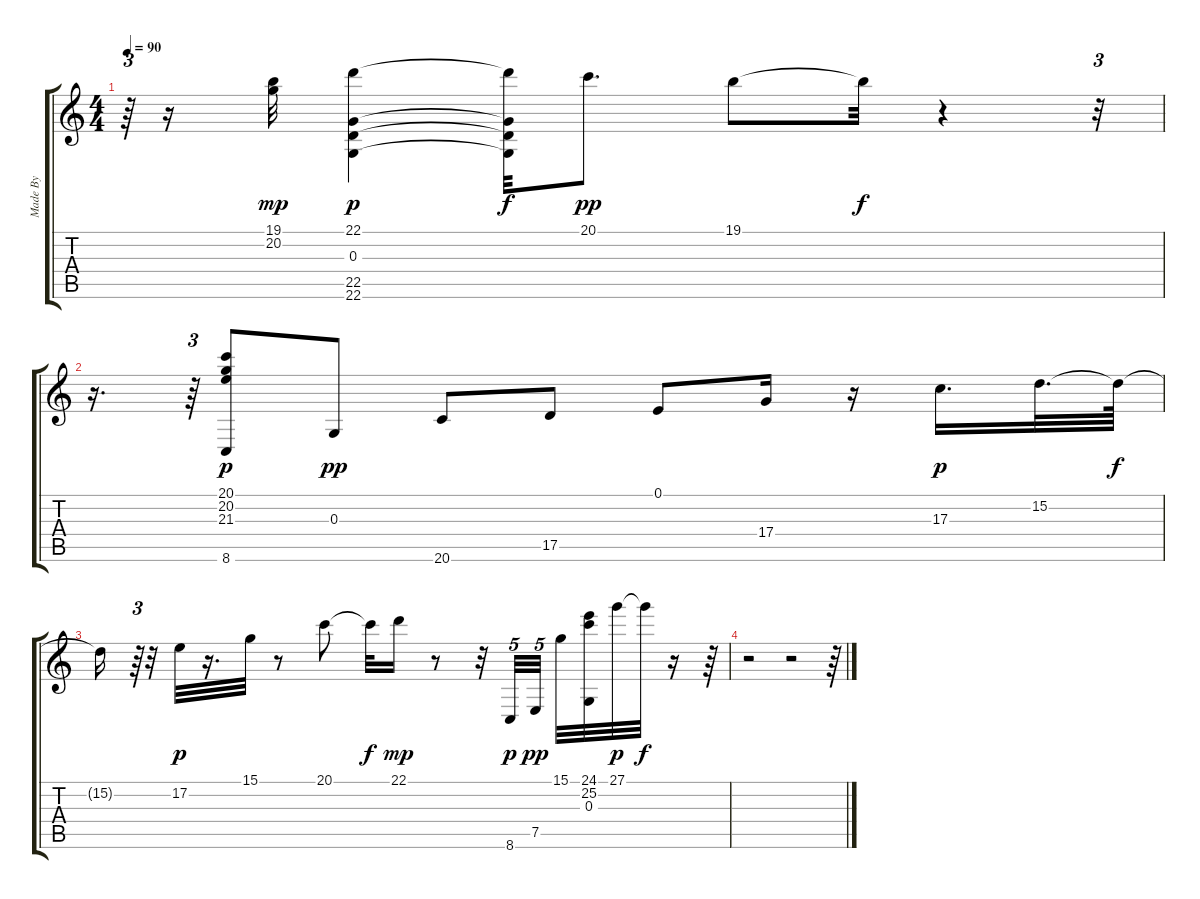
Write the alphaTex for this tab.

\track ("Made By" "Made By") {instrument acousticgrandpiano}
\staff {score tabs}
\tuning (E4 B3 G3 D3 A2 E2) {hide}
\ts (4 4)
\tempo 90
\clef g2
\ks c
r.64{tu (3 2) dy f} r.16 (19.1 20.2).32{dy mp} (22.1 0.3 22.5 22.6).4{dy p} (22.1{t} 0.3{t} 22.5{t} 22.6{t}).32{dy f} 20.1.8{d dy pp} 19.1.8 19.1{t}.32{dy f} r.4 r.32{tu (3 2)} |
r.16{d} r.64{tu (3 2)} (20.1 20.2 21.3 8.6).8{dy p} 0.3.8{dy pp} 20.6.8 17.5.8 0.1.8 17.4.16 r.16 17.3.16{d dy p} 15.2.32{d} 15.2{t}.64{dy f} |
15.2{t}.16 r.64{tu (3 2)} r.32 17.2.32{dy p} r.16{d} 15.1.32 r.8 20.1.8 20.1{t}.32{dy f} 22.1.16{dy mp} r.8 r.32 8.6.32{tu (5 4) dy p} 7.5.32{tu (5 4) dy pp beam splitsecondary} 15.1.32 (24.1 25.2 0.3).32 27.1.32{dy p} 27.1{t}.32{dy f} r.16 r.64 |
r.2 r.2 r.64
